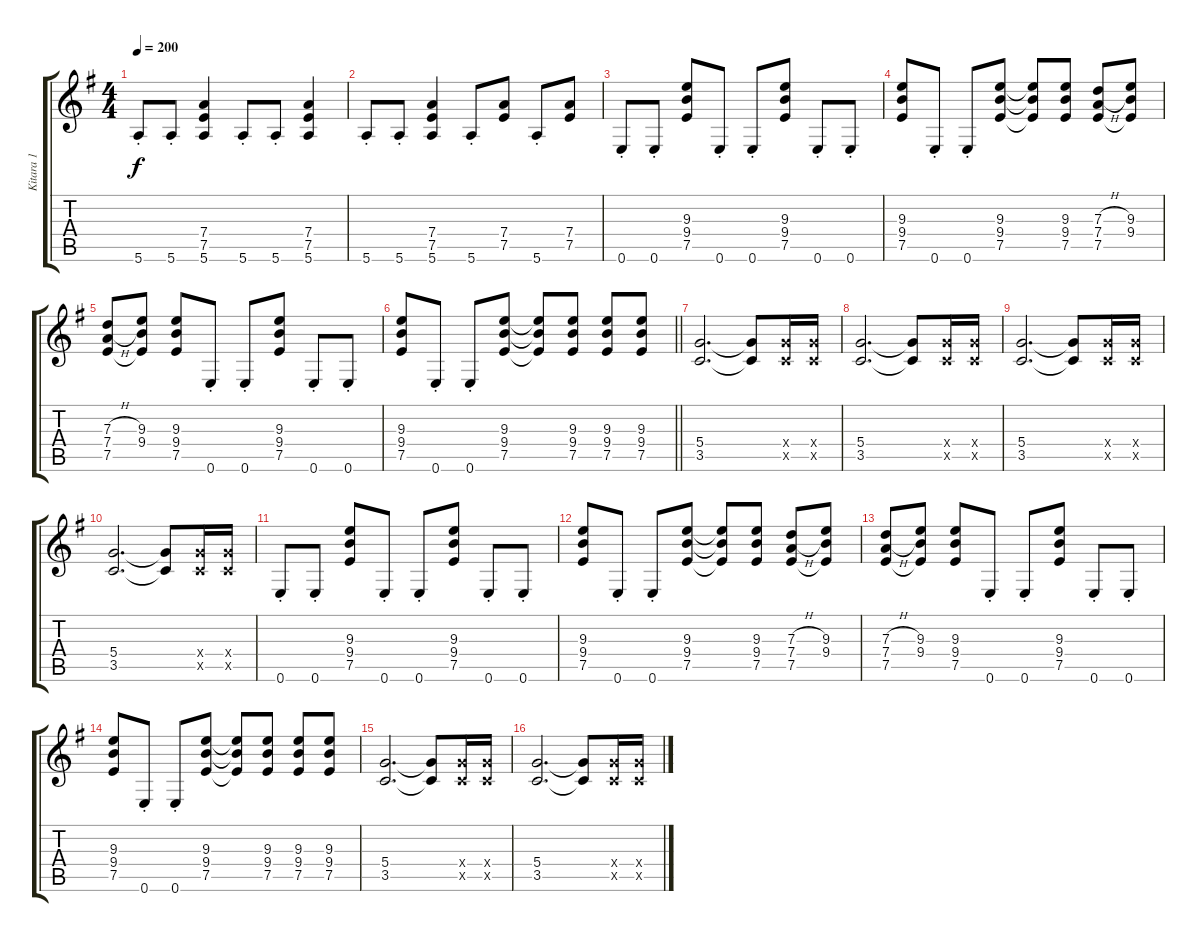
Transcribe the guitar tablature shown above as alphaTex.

\track ("Kitara 1" "Kitara 1") {instrument distortionguitar}
\staff {score tabs}
\tuning (E4 B3 G3 D3 A2 E2) {hide}
\ts (4 4)
\tempo 200
\clef g2
\ks g
5.6{st}.8{dy f} 5.6{st}.8 (7.4 7.5 5.6).4 5.6{st}.8 5.6{st}.8 (7.4 7.5 5.6).4 |
5.6{st}.8 5.6{st}.8 (7.4 7.5 5.6).4 5.6{st}.8 (7.4 7.5).8 5.6{st}.8 (7.4 7.5).8 |
0.6{st}.8 0.6{st}.8 (9.3 9.4 7.5).8 0.6{st}.8 0.6{st}.8 (9.3 9.4 7.5).8 0.6{st}.8 0.6{st}.8 |
(9.3 9.4 7.5).8 0.6{st}.8 0.6{st}.8 (9.3 9.4 7.5).8 (9.3{t} 9.4{t} 7.5{t}).8 (9.3 9.4 7.5).8 (7.3{h} 7.4{h} 7.5).8 (9.3 9.4 7.5{t}).8 |
(7.3{h} 7.4{h} 7.5).8 (9.3 9.4 7.5{t}).8 (9.3 9.4 7.5).8 0.6{st}.8 0.6{st}.8 (9.3 9.4 7.5).8 0.6{st}.8 0.6{st}.8 |
\barLineRight lightlight
(9.3 9.4 7.5).8 0.6{st}.8 0.6{st}.8 (9.3 9.4 7.5).8 (9.3{t} 9.4{t} 7.5{t}).8 (9.3 9.4 7.5).8 (9.3 9.4 7.5).8 (9.3 9.4 7.5).8 |
(5.4 3.5).2{d} (5.4{t} 3.5{t}).8 (5.4{x} 3.5{x}).16 (5.4{x} 3.5{x}).16 |
(5.4 3.5).2{d} (5.4{t} 3.5{t}).8 (5.4{x} 3.5{x}).16 (5.4{x} 3.5{x}).16 |
(5.4 3.5).2{d} (5.4{t} 3.5{t}).8 (5.4{x} 3.5{x}).16 (5.4{x} 3.5{x}).16 |
(5.4 3.5).2{d} (5.4{t} 3.5{t}).8 (5.4{x} 3.5{x}).16 (5.4{x} 3.5{x}).16 |
0.6{st}.8 0.6{st}.8 (9.3 9.4 7.5).8 0.6{st}.8 0.6{st}.8 (9.3 9.4 7.5).8 0.6{st}.8 0.6{st}.8 |
(9.3 9.4 7.5).8 0.6{st}.8 0.6{st}.8 (9.3 9.4 7.5).8 (9.3{t} 9.4{t} 7.5{t}).8 (9.3 9.4 7.5).8 (7.3{h} 7.4{h} 7.5).8 (9.3 9.4 7.5{t}).8 |
(7.3{h} 7.4{h} 7.5).8 (9.3 9.4 7.5{t}).8 (9.3 9.4 7.5).8 0.6{st}.8 0.6{st}.8 (9.3 9.4 7.5).8 0.6{st}.8 0.6{st}.8 |
(9.3 9.4 7.5).8 0.6{st}.8 0.6{st}.8 (9.3 9.4 7.5).8 (9.3{t} 9.4{t} 7.5{t}).8 (9.3 9.4 7.5).8 (9.3 9.4 7.5).8 (9.3 9.4 7.5).8 |
(5.4 3.5).2{d} (5.4{t} 3.5{t}).8 (5.4{x} 3.5{x}).16 (5.4{x} 3.5{x}).16 |
(5.4 3.5).2{d} (5.4{t} 3.5{t}).8 (5.4{x} 3.5{x}).16 (5.4{x} 3.5{x}).16
